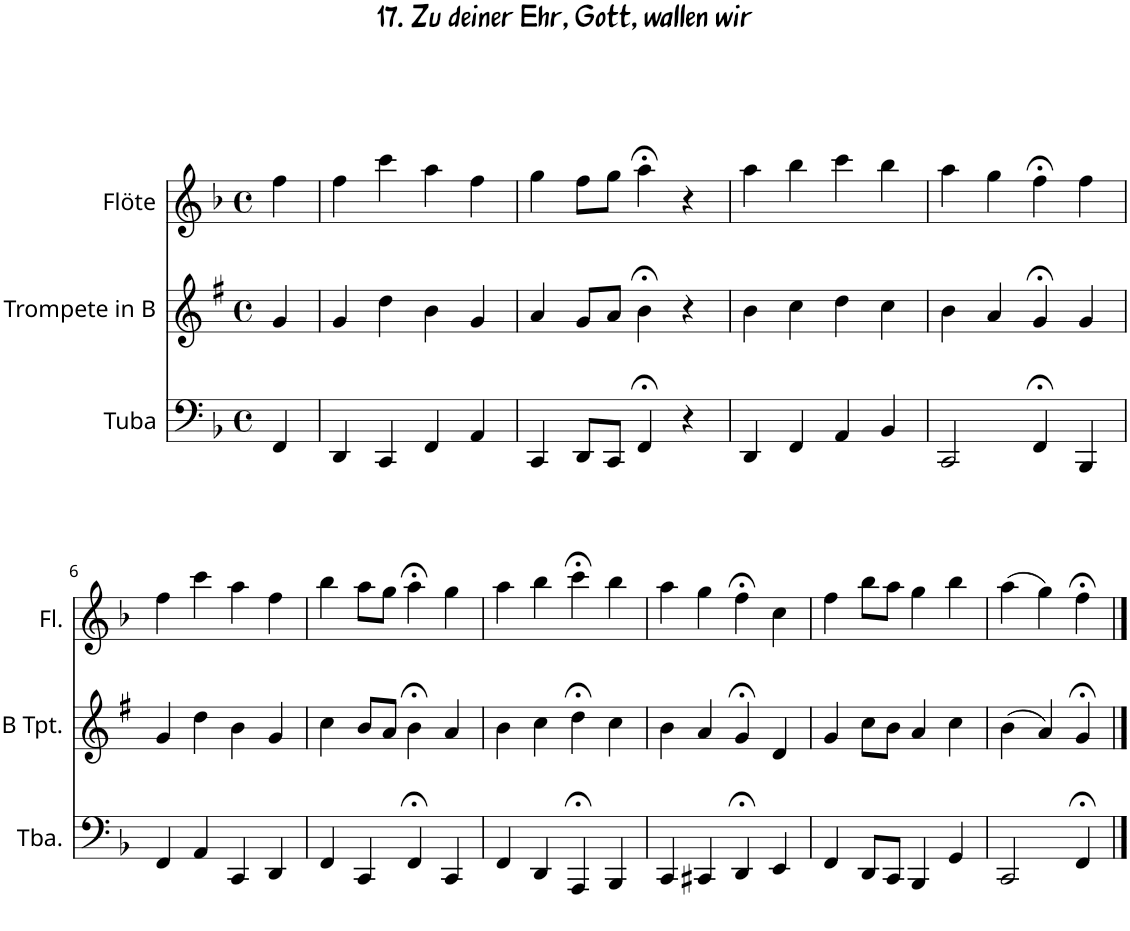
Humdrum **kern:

**kern	**kern	**kern
*part3	*part2	*part1
*staff3	*staff2	*staff1
*I"Tuba	*I"Trompete in B	*I"Flöte
*I'Tba.	*	*I'Fl.
*clefF4	*clefG2	*clefG2
*	*Trd1c2	*
*k[b-]	*k[f#]	*k[b-]
*M4/4	*M4/4	*M4/4
*met(c)	*met(c)	*met(c)
=1	=1	=1
4FF/	4g/	4ff\
=2	=2	=2
4DD/	4g/	4ff\
4CC/	4dd\	4ccc\
4FF/	4b\	4aa\
4AA/	4g/	4ff\
=3	=3	=3
4CC/	4a/	4gg\
8DD/L	8g/L	8ff\L
8CC/J	8a/J	8gg\J
4FF;</	4b;<\	4aa;<\
4r	4r	4r
=4	=4	=4
4DD/	4b\	4aa\
4FF/	4cc\	4bb-\
4AA/	4dd\	4ccc\
4BB-/	4cc\	4bb-\
=5	=5	=5
2CC/	4b\	4aa\
.	4a/	4gg\
4FF;</	4g;</	4ff;<\
4BBB-/	4g/	4ff\
!!LO:LB:g=z
=6	=6	=6
4FF/	4g/	4ff\
4AA/	4dd\	4ccc\
4CC/	4b\	4aa\
4DD/	4g/	4ff\
=7	=7	=7
4FF/	4cc\	4bb-\
4CC/	8b/L	8aa\L
.	8a/J	8gg\J
4FF;</	4b;<\	4aa;<\
4CC/	4a/	4gg\
=8	=8	=8
4FF/	4b\	4aa\
4DD/	4cc\	4bb-\
4AAA;</	4dd;<\	4ccc;<\
4BBB-/	4cc\	4bb-\
=9	=9	=9
4CC/	4b\	4aa\
4CC#X/	4a/	4gg\
4DD;</	4g;</	4ff;<\
4EE/	4d/	4cc\
=10	=10	=10
4FF/	4g/	4ff\
8DD/L	8cc\L	8bb-\L
8CC/J	8b\J	8aa\J
4BBB-/	4a/	4gg\
4GG/	4cc\	4bb-\
=11	=11	=11
2CC/	(4b\	(4aa\
.	4a/)	4gg\)
4FF;</	4g;</	4ff;<\
==	==	==
*-	*-	*-
